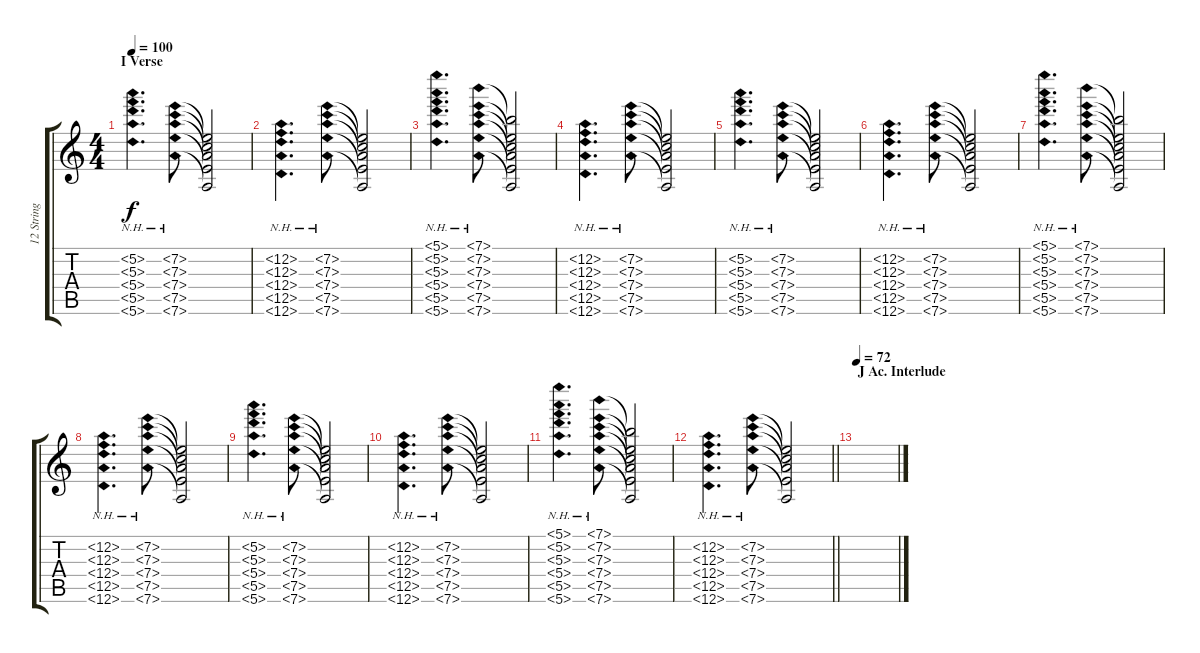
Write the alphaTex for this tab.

\track ("12 String Acoustic" "12 String ") {instrument acousticguitarsteel}
\staff {score tabs}
\tuning (E4 A3 F3 D3 A2 D2) {hide}
\ts (4 4)
\section ("" "I Verse")
\tempo 100
\clef g2
\ks c
(5.2{nh} 5.3{nh} 5.4{nh} 5.5{nh} 5.6{nh}).4{d dy f} (7.2{nh} 7.3{nh} 7.4{nh} 7.5{nh} 7.6{nh}).8 (7.2{t} 7.3{t} 7.4{t} 7.5{t} 7.6{t}).2 |
(12.2{nh} 12.3{nh} 12.4{nh} 12.5{nh} 12.6{nh}).4{d} (7.2{nh} 7.3{nh} 7.4{nh} 7.5{nh} 7.6{nh}).8 (7.2{t} 7.3{t} 7.4{t} 7.5{t} 7.6{t}).2 |
(5.1{nh} 5.2{nh} 5.3{nh} 5.4{nh} 5.5{nh} 5.6{nh}).4{d} (7.1{nh} 7.2{nh} 7.3{nh} 7.4{nh} 7.5{nh} 7.6{nh}).8 (7.1{t} 7.2{t} 7.3{t} 7.4{t} 7.5{t} 7.6{t}).2 |
(12.2{nh} 12.3{nh} 12.4{nh} 12.5{nh} 12.6{nh}).4{d} (7.2{nh} 7.3{nh} 7.4{nh} 7.5{nh} 7.6{nh}).8 (7.2{t} 7.3{t} 7.4{t} 7.5{t} 7.6{t}).2 |
(5.2{nh} 5.3{nh} 5.4{nh} 5.5{nh} 5.6{nh}).4{d} (7.2{nh} 7.3{nh} 7.4{nh} 7.5{nh} 7.6{nh}).8 (7.2{t} 7.3{t} 7.4{t} 7.5{t} 7.6{t}).2 |
(12.2{nh} 12.3{nh} 12.4{nh} 12.5{nh} 12.6{nh}).4{d} (7.2{nh} 7.3{nh} 7.4{nh} 7.5{nh} 7.6{nh}).8 (7.2{t} 7.3{t} 7.4{t} 7.5{t} 7.6{t}).2 |
(5.1{nh} 5.2{nh} 5.3{nh} 5.4{nh} 5.5{nh} 5.6{nh}).4{d} (7.1{nh} 7.2{nh} 7.3{nh} 7.4{nh} 7.5{nh} 7.6{nh}).8 (7.1{t} 7.2{t} 7.3{t} 7.4{t} 7.5{t} 7.6{t}).2 |
(12.2{nh} 12.3{nh} 12.4{nh} 12.5{nh} 12.6{nh}).4{d} (7.2{nh} 7.3{nh} 7.4{nh} 7.5{nh} 7.6{nh}).8 (7.2{t} 7.3{t} 7.4{t} 7.5{t} 7.6{t}).2 |
(5.2{nh} 5.3{nh} 5.4{nh} 5.5{nh} 5.6{nh}).4{d} (7.2{nh} 7.3{nh} 7.4{nh} 7.5{nh} 7.6{nh}).8 (7.2{t} 7.3{t} 7.4{t} 7.5{t} 7.6{t}).2 |
(12.2{nh} 12.3{nh} 12.4{nh} 12.5{nh} 12.6{nh}).4{d} (7.2{nh} 7.3{nh} 7.4{nh} 7.5{nh} 7.6{nh}).8 (7.2{t} 7.3{t} 7.4{t} 7.5{t} 7.6{t}).2 |
(5.1{nh} 5.2{nh} 5.3{nh} 5.4{nh} 5.5{nh} 5.6{nh}).4{d} (7.1{nh} 7.2{nh} 7.3{nh} 7.4{nh} 7.5{nh} 7.6{nh}).8 (7.1{t} 7.2{t} 7.3{t} 7.4{t} 7.5{t} 7.6{t}).2 |
\barLineRight lightlight
(12.2{nh} 12.3{nh} 12.4{nh} 12.5{nh} 12.6{nh}).4{d} (7.2{nh} 7.3{nh} 7.4{nh} 7.5{nh} 7.6{nh}).8 (7.2{t} 7.3{t} 7.4{t} 7.5{t} 7.6{t}).2 |
\section ("" "J Ac. Interlude")
\tempo 72
